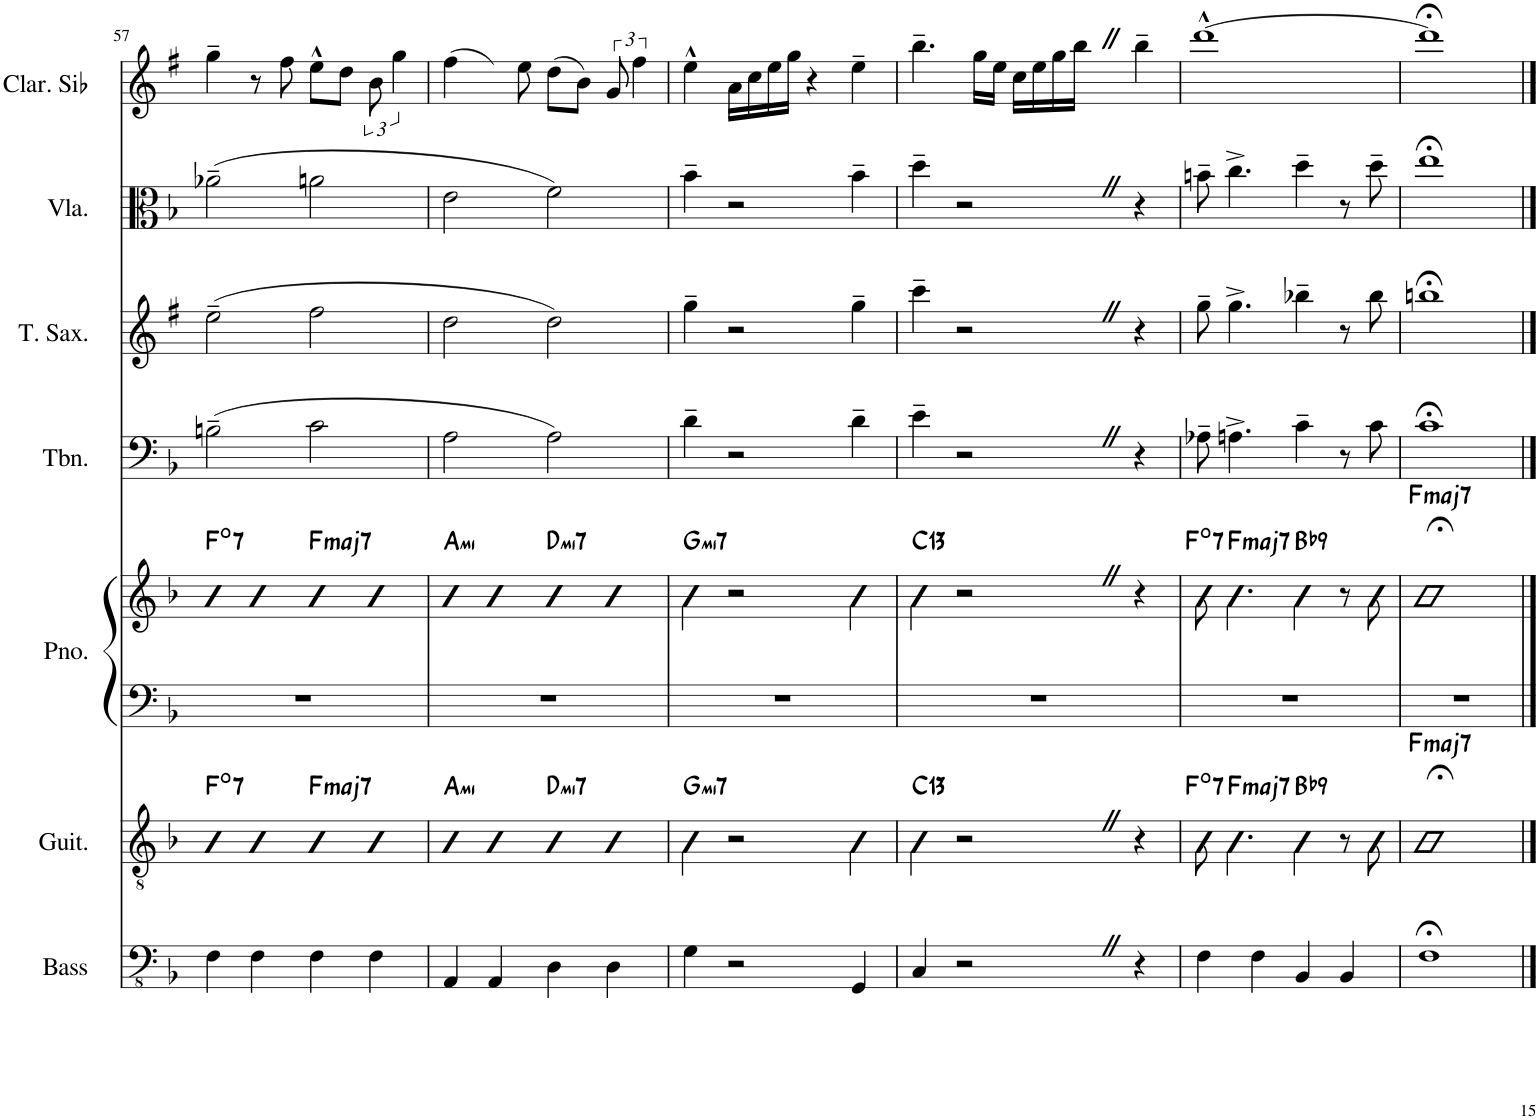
**kern	**kern	**harte	**kern	**harte	**kern	**kern	**kern	**kern
*part7	*part6	*part6	*part5	*part5	*part4	*part3	*part2	*part1
*staff7	*staff6	*	*staff5	*	*staff4	*staff3	*staff2	*staff1
*I"Acoustic Bass	*I"Acoustic Guitar	*	*I"Piano	*	*I"Trombone	*I"Tenor Saxophone	*I"Viola	*I"Clarinette en Sib
*I'Bass	*I'Guit.	*	*I'Pno.	*	*I'Tbn.	*I'T. Sax.	*I'Vla.	*I'Clar. Sib
!!LO:PB:g=z
*clefFv4	*clefGv2	*	*clefG2	*	*clefF4	*clefG2	*clefC3	*clefG2
*	*	*	*	*	*	*Trd8c14	*	*Trd1c2
*k[b-]	*k[b-]	*	*k[b-]	*	*k[b-]	*k[f#]	*k[b-]	*k[f#]
*M4/4	*M4/4	*	*M4/4	*	*M4/4	*M4/4	*M4/4	*M4/4
=57	=57	=57	=57	=57	=57	=57	=57	=57
!	!	!LO:H:kt=7	!	!LO:H:kt=7	!	!	!	!
4FF\	4B-	F:dim7	4b-	F:dim7	(2Bn~\	(2ee~\	(2a-X~\	4gg~\
4FF\	4B-	.	4b-	.	.	.	.	8r
.	.	.	.	.	.	.	.	8ff#\
!	!	!LO:H:kt=maj7	!	!LO:H:kt=maj7	!	!	!	!
4FF\	4B-	F:maj7	4b-	F:maj7	2c\	2ff#\	2an\	8ee^^\L
.	.	.	.	.	.	.	.	8dd\J
4FF\	4B-	.	4b-	.	.	.	.	12b\
.	.	.	.	.	.	.	.	6gg\
=58	=58	=58	=58	=58	=58	=58	=58	=58
!	!	!LO:H:kt=mi	!	!LO:H:kt=mi	!	!	!	!
4AAA/	4B-	A:min	4b-	A:min	2A\	2dd\	2e\	(4ff#\
4AAA/	4B-	.	4b-	.	.	.	.	8ryy)
.	.	.	.	.	.	.	.	8ee\
!	!	!LO:H:kt=mi7	!	!LO:H:kt=mi7	!	!	!	!
4DD\	4B-	D:min7	4b-	D:min7	2A\)	2dd\)	2f\)	(8dd\L
.	.	.	.	.	.	.	.	8b\J)
4DD\	4B-	.	4b-	.	.	.	.	12g/
.	.	.	.	.	.	.	.	6ff#\
=59	=59	=59	=59	=59	=59	=59	=59	=59
!	!	!LO:H:kt=mi7	!	!LO:H:kt=mi7	!	!	!	!
4GG\	4B-\	G:min7	4b-\	G:min7	4d~\	4gg~\	4b-~\	4ee^^\
2r	2r	.	2r	.	2r	2r	2r	16a\LL
.	.	.	.	.	.	.	.	16cc\
.	.	.	.	.	.	.	.	16ee\
.	.	.	.	.	.	.	.	16gg\JJ
.	.	.	.	.	.	.	.	4r
4GGG/	4B-\	.	4b-\	.	4d~\	4gg~\	4b-~\	4ee~\
=60	=60	=60	=60	=60	=60	=60	=60	=60
!	!	!LO:H:kt=13	!	!LO:H:kt=13	!	!	!	!
4CC/	4B-\	C:9(11,13)	4b-\	C:9(11,13)	4e~\	4ccc~\	4dd~\	4.bb~\
2r	2r	.	2r	.	2r	2r	2r	.
.	.	.	.	.	.	.	.	16gg\LL
.	.	.	.	.	.	.	.	16ee\JJ
.	.	.	.	.	.	.	.	16cc\LL
.	.	.	.	.	.	.	.	16ee\
.	.	.	.	.	.	.	.	16gg\
.	.	.	.	.	.	.	.	16bbZ\JJ
4r	4r	.	4r	.	4r	4r	4r	4bb~\
=61	=61	=61	=61	=61	=61	=61	=61	=61
!	!	!LO:H:kt=7	!	!LO:H:kt=7	!	!	!	!
4FF\	8B-\	F:dim7	8b-\	F:dim7	8A-X~\	8gg~\	8bn~\	[1ddd^^
!	!	!LO:H:kt=maj7	!	!LO:H:kt=maj7	!	!	!	!
.	4.B-\	F:maj7	4.b-\	F:maj7	4.An^\	4.gg^\	4.cc^\	.
4FF\	.	.	.	.	.	.	.	.
!	!	!LO:H:kt=9	!	!LO:H:kt=9	!	!	!	!
4BBB-/	4B-\	Bb:9	4b-\	Bb:9	4c~\	4bb-X~\	4dd~\	.
4BBB-/	8r	.	8r	.	8r	8r	8r	.
.	8B-\	.	8b-\	.	8c\	8bb-\	8dd~\	.
=62	=62	=62	=62	=62	=62	=62	=62	=62
!	!	!LO:H:kt=maj7	!	!LO:H:kt=maj7	!	!	!	!
1FF;<	1B-;<	F:maj7	1b-;<	F:maj7	1c;<	1bbn;<	1ee;<	1ddd;<]
==	==	==	==	==	==	==	==	==
*-	*-	*-	*-	*-	*-	*-	*-	*-
